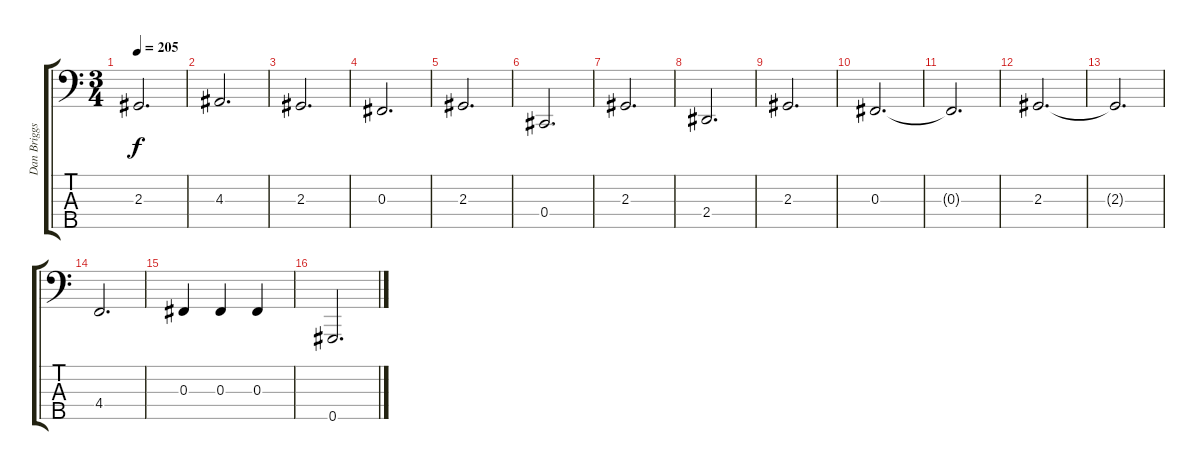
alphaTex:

\track ("Dan Briggs Bass" "Dan Briggs") {instrument electricbassfinger}
\staff {score tabs}
\tuning (E2 B1 Gb1 Db1 Ab0) {hide}
\ts (3 4)
\tempo 205
\clef f4
\ks c
2.3.2{d dy f} |
4.3.2{d} |
2.3.2{d} |
0.3.2{d} |
2.3.2{d} |
0.4.2{d} |
2.3.2{d} |
2.4.2{d} |
2.3.2{d} |
0.3.2{d} |
0.3{t}.2{d} |
2.3.2{d} |
2.3{t}.2{d} |
4.4.2{d} |
0.3.4 0.3.4 0.3.4 |
0.5.2{d}
